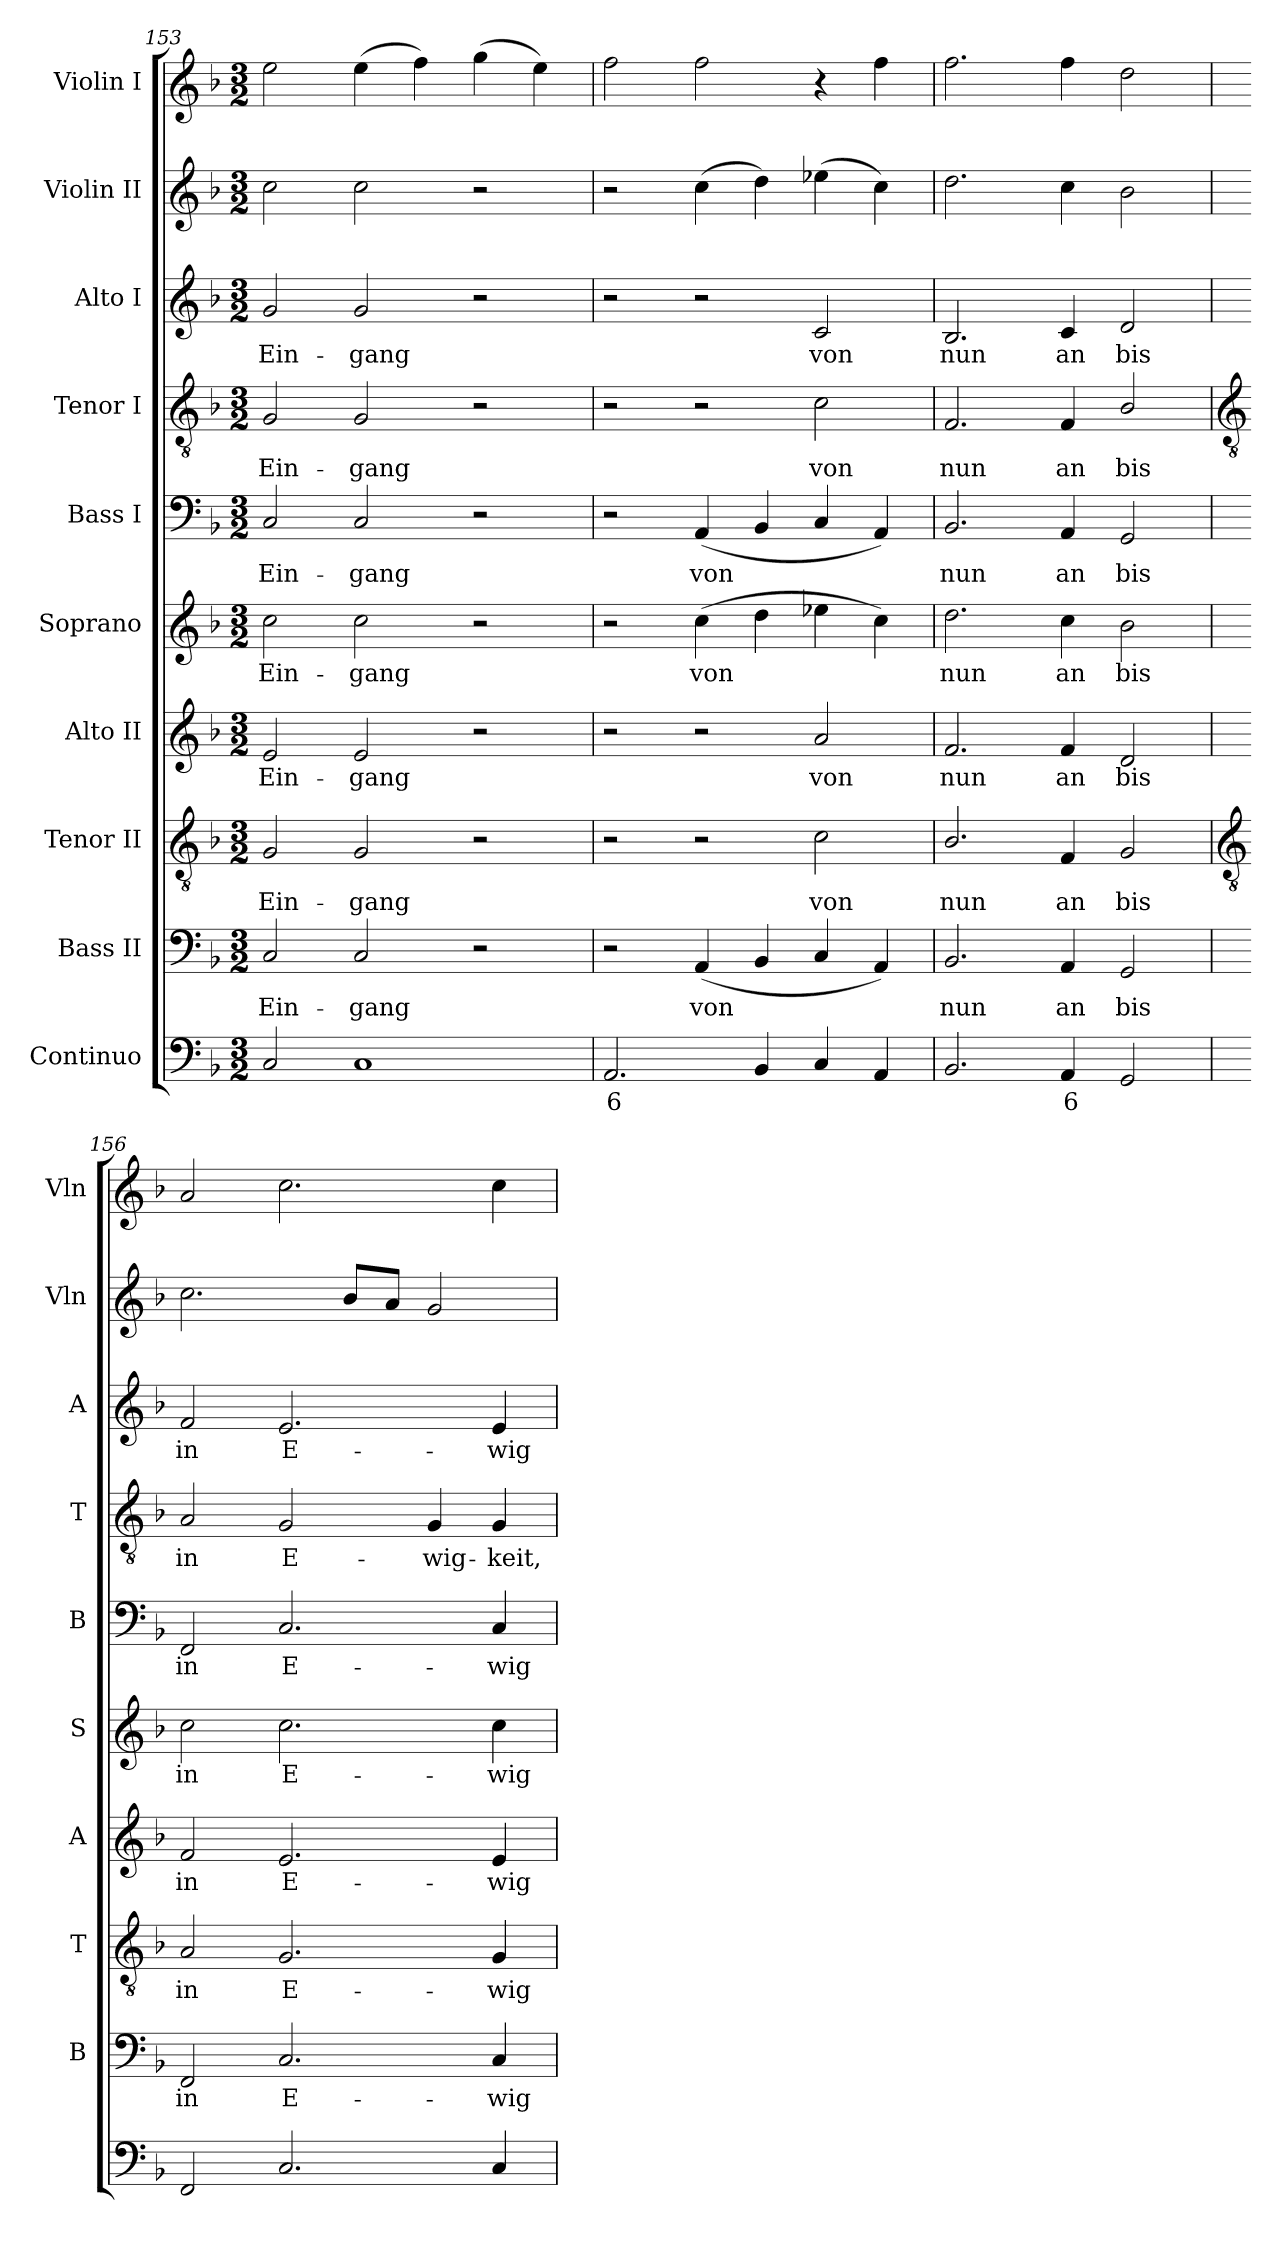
**kern	**text	**kern	**text	**kern	**text	**kern	**text	**kern	**text	**kern	**text	**kern	**text	**kern	**text	**kern	**kern
*part10	*part10	*part9	*part9	*part8	*part8	*part7	*part7	*part6	*part6	*part5	*part5	*part4	*part4	*part3	*part3	*part2	*part1
*staff10	*staff10	*staff9	*staff9	*staff8	*staff8	*staff7	*staff7	*staff6	*staff6	*staff5	*staff5	*staff4	*staff4	*staff3	*staff3	*staff2	*staff1
*I"Continuo	*	*I"Bass II	*	*I"Tenor II	*	*I"Alto II	*	*I"Soprano	*	*I"Bass I	*	*I"Tenor I	*	*I"Alto I	*	*I"Violin II	*I"Violin I
*	*	*I'B	*	*I'T	*	*I'A	*	*I'S	*	*I'B	*	*I'T	*	*I'A	*	*I'Vln	*I'Vln
*clefF4	*	*clefF4	*	*clefGv2	*	*clefG2	*	*clefG2	*	*clefF4	*	*clefGv2	*	*clefG2	*	*clefG2	*clefG2
*k[b-]	*	*k[b-]	*	*k[b-]	*	*k[b-]	*	*k[b-]	*	*k[b-]	*	*k[b-]	*	*k[b-]	*	*k[b-]	*k[b-]
*F:	*	*F:	*	*F:	*	*F:	*	*F:	*	*F:	*	*F:	*	*F:	*	*F:	*F:
*M3/2	*	*M3/2	*	*M3/2	*	*M3/2	*	*M3/2	*	*M3/2	*	*M3/2	*	*M3/2	*	*M3/2	*M3/2
=153	=153	=153	=153	=153	=153	=153	=153	=153	=153	=153	=153	=153	=153	=153	=153	=153	=153
!	!	!	!LO:LY:b	!	!LO:LY:b	!	!LO:LY:b	!	!LO:LY:b	!	!LO:LY:b	!	!LO:LY:b	!	!LO:LY:b	!	!
2C	.	2C	Ein-	2G	Ein-	2e	Ein-	2cc	Ein-	2C	Ein-	2G	Ein-	2g	Ein-	2cc	2ee
!	!	!	!LO:LY:b	!	!LO:LY:b	!	!LO:LY:b	!	!LO:LY:b	!	!LO:LY:b	!	!LO:LY:b	!	!LO:LY:b	!	!
1C	.	2C	-gang	2G	-gang	2e	-gang	2cc	-gang	2C	-gang	2G	-gang	2g	-gang	2cc	(>4ee
.	.	.	.	.	.	.	.	.	.	.	.	.	.	.	.	.	4ff)
.	.	2r	.	2r	.	2r	.	2r	.	2r	.	2r	.	2r	.	2r	(>4gg
.	.	.	.	.	.	.	.	.	.	.	.	.	.	.	.	.	4ee)
=154	=154	=154	=154	=154	=154	=154	=154	=154	=154	=154	=154	=154	=154	=154	=154	=154	=154
!	!LO:LY:b	!	!	!	!	!	!	!	!	!	!	!	!	!	!	!	!
2.AA	6	2r	.	2r	.	2r	.	2r	.	2r	.	2r	.	2r	.	2r	2ff
!	!	!	!LO:LY:b	!	!	!	!	!	!LO:LY:b	!	!LO:LY:b	!	!	!	!	!	!
.	.	(<4AA	von	2r	.	2r	.	(>4cc	von	(<4AA	von	2r	.	2r	.	(>4cc	2ff
4BB-	.	4BB-	.	.	.	.	.	4dd	.	4BB-	.	.	.	.	.	4dd)	.
!	!	!	!	!	!LO:LY:b	!	!LO:LY:b	!	!	!	!	!	!LO:LY:b	!	!LO:LY:b	!	!
4C	.	4C	.	2c	von	2a	von	4ee-X	.	4C	.	2c	von	2c	von	(>4ee-X	4r
4AA	.	4AA)	.	.	.	.	.	4cc)	.	4AA)	.	.	.	.	.	4cc)	4ff
=155	=155	=155	=155	=155	=155	=155	=155	=155	=155	=155	=155	=155	=155	=155	=155	=155	=155
!	!	!	!LO:LY:b	!	!LO:LY:b	!	!LO:LY:b	!	!LO:LY:b	!	!LO:LY:b	!	!LO:LY:b	!	!LO:LY:b	!	!
2.BB-	.	2.BB-	nun	2.B-/	nun	2.f	nun	2.dd	nun	2.BB-	nun	2.F	nun	2.B-	nun	2.dd	2.ff
!	!LO:LY:b	!	!LO:LY:b	!	!LO:LY:b	!	!LO:LY:b	!	!LO:LY:b	!	!LO:LY:b	!	!LO:LY:b	!	!LO:LY:b	!	!
4AA	6	4AA	an	4F	an	4f	an	4cc	an	4AA	an	4F	an	4c	an	4cc	4ff
!	!	!	!LO:LY:b	!	!LO:LY:b	!	!LO:LY:b	!	!LO:LY:b	!	!LO:LY:b	!	!LO:LY:b	!	!LO:LY:b	!	!
2GG	.	2GG	bis	2G	bis	2d	bis	2b-	bis	2GG	bis	2B-/	bis	2d	bis	2b-	2dd
!!LO:LB:g=z
=156	=156	=156	=156	=156	=156	=156	=156	=156	=156	=156	=156	=156	=156	=156	=156	=156	=156
*	*	*	*	*clefGv2	*	*	*	*	*	*	*	*clefGv2	*	*	*	*	*
!	!	!	!LO:LY:b	!	!LO:LY:b	!	!LO:LY:b	!	!LO:LY:b	!	!LO:LY:b	!	!LO:LY:b	!	!LO:LY:b	!	!
2FF	.	2FF	in	2A	in	2f	in	2cc	in	2FF	in	2A	in	2f	in	2.cc	2a
!	!	!	!LO:LY:b	!	!LO:LY:b	!	!LO:LY:b	!	!LO:LY:b	!	!LO:LY:b	!	!LO:LY:b	!	!LO:LY:b	!	!
2.C	.	2.C	E-	2.G	E-	2.e	E-	2.cc	E-	2.C	E-	2G	E-	2.e	E-	.	2.cc
.	.	.	.	.	.	.	.	.	.	.	.	.	.	.	.	8b-/L	.
.	.	.	.	.	.	.	.	.	.	.	.	.	.	.	.	8aJ	.
!	!	!	!	!	!	!	!	!	!	!	!	!	!LO:LY:b	!	!	!	!
.	.	.	.	.	.	.	.	.	.	.	.	4G	-wig-	.	.	2g	.
!	!	!	!LO:LY:b	!	!LO:LY:b	!	!LO:LY:b	!	!LO:LY:b	!	!LO:LY:b	!	!LO:LY:b	!	!LO:LY:b	!	!
4C	.	4C	-wig-	4G	-wig-	4e	-wig-	4cc	-wig-	4C	-wig-	4G	-keit,	4e	-wig-	.	4cc
=	=	=	=	=	=	=	=	=	=	=	=	=	=	=	=	=	=
*-	*-	*-	*-	*-	*-	*-	*-	*-	*-	*-	*-	*-	*-	*-	*-	*-	*-
